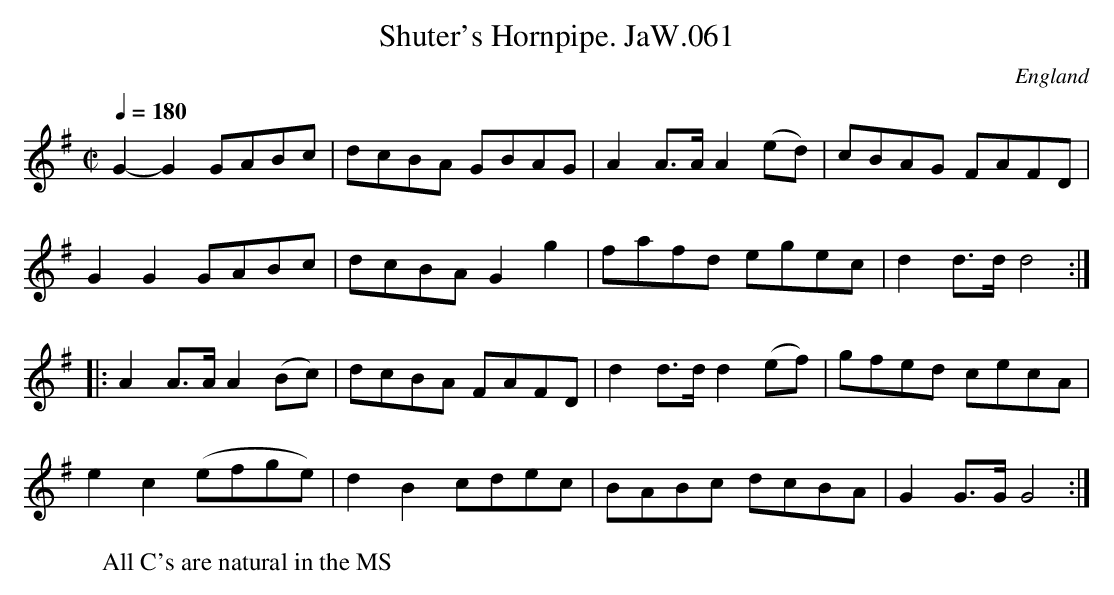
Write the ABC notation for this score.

X:1
T:Shuter's Hornpipe. JaW.061
M:C|
Q:1/4=180
O:England
K:G
G2-G2 GABc|dcBA GBAG|A2A>A A2(ed)|cBAG FAFD|!
G2G2 GABc|dcBA G2g2|fafd egec|d2d>d d4:|!
|:A2A>A A2(Bc)|dcBA FAFD|d2d>d d2(ef)|gfed cecA|!
e2c2 (efge)|d2B2 cdec|BABc dcBA|G2G>G G4:|]
W:All C's are natural in the MS
